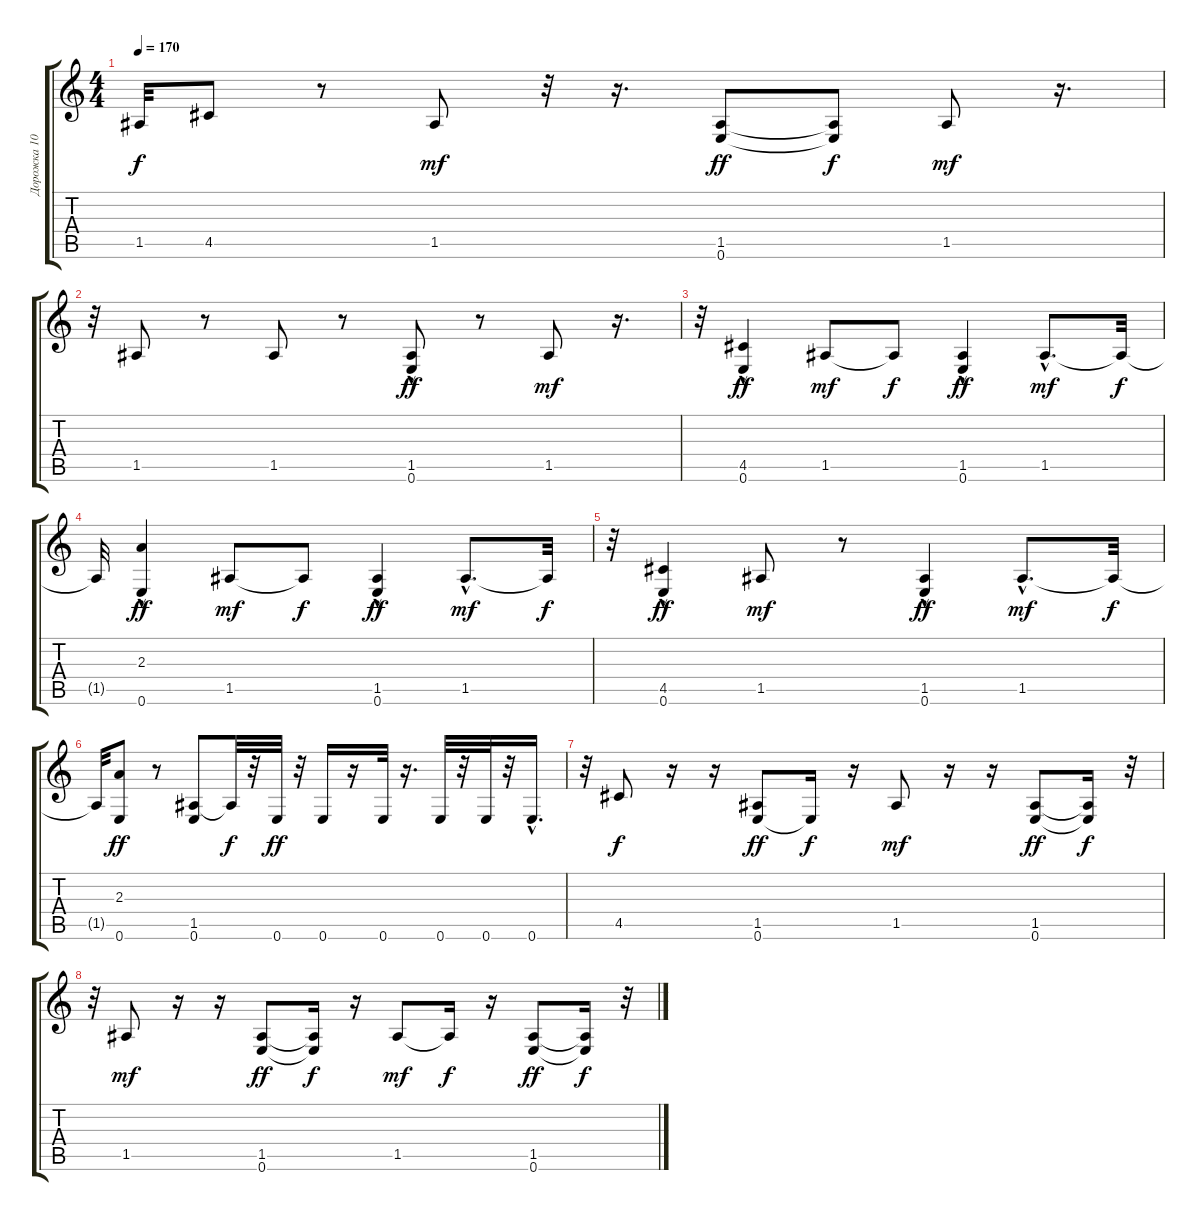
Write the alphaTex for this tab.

\track ("Дорожка 10" "Дорожка 10") {instrument acousticguitarnylon}
\staff {score tabs}
\tuning (E4 B3 G3 D3 A2 E2) {hide}
\ts (4 4)
\tempo 170
\clef g2
\ks c
1.5{t}.32{dy f} 4.5.8 r.8 1.5.8{dy mf} r.32 r.16{d} (1.5 0.6).8{dy ff} (1.5{t} 0.6{t}).8{dy f} 1.5.8{dy mf} r.16{d} |
r.32 1.5.8 r.8 1.5.8 r.8 (1.5 0.6{hac}).8{dy ff} r.8 1.5.8{dy mf} r.16{d} |
r.32 (4.5 0.6{hac}).4{dy ff} 1.5.8{dy mf} 1.5{t}.8{dy f} (1.5 0.6{hac}).4{dy ff} 1.5{hac}.8{d dy mf} 1.5{t}.32{dy f} |
1.5{t}.32 (2.3{hac} 0.6{hac}).4{dy ff} 1.5.8{dy mf} 1.5{t}.8{dy f} (1.5{hac} 0.6{hac}).4{dy ff} 1.5{hac}.8{d dy mf} 1.5{t}.32{dy f} |
r.32 (4.5 0.6{hac}).4{dy ff} 1.5.8{dy mf} r.8 (1.5 0.6{hac}).4{dy ff} 1.5{hac}.8{d dy mf} 1.5{t}.32{dy f} |
1.5{t}.32 (2.3 0.6).8{dy ff} r.8 (1.5 0.6).8 1.5{t}.32{dy f} r.32 0.6.32{dy ff} r.32 0.6.16 r.16 0.6.32 r.16{d} 0.6.32 r.32 0.6.32 r.32 0.6{hac}.16{d} |
r.32 4.5.8{dy f} r.16 r.16 (1.5 0.6).8{dy ff} 0.6{t}.16{dy f} r.16 1.5.8{dy mf} r.16 r.16 (1.5 0.6).8{dy ff} (1.5{t} 0.6{t}).16{dy f} r.32 |
r.32 1.5.8{dy mf} r.16 r.16 (1.5 0.6).8{dy ff} (1.5{t} 0.6{t}).16{dy f} r.16 1.5.8{dy mf} 1.5{t}.16{dy f} r.16 (1.5 0.6).8{dy ff} (1.5{t} 0.6{t}).16{dy f} r.32
